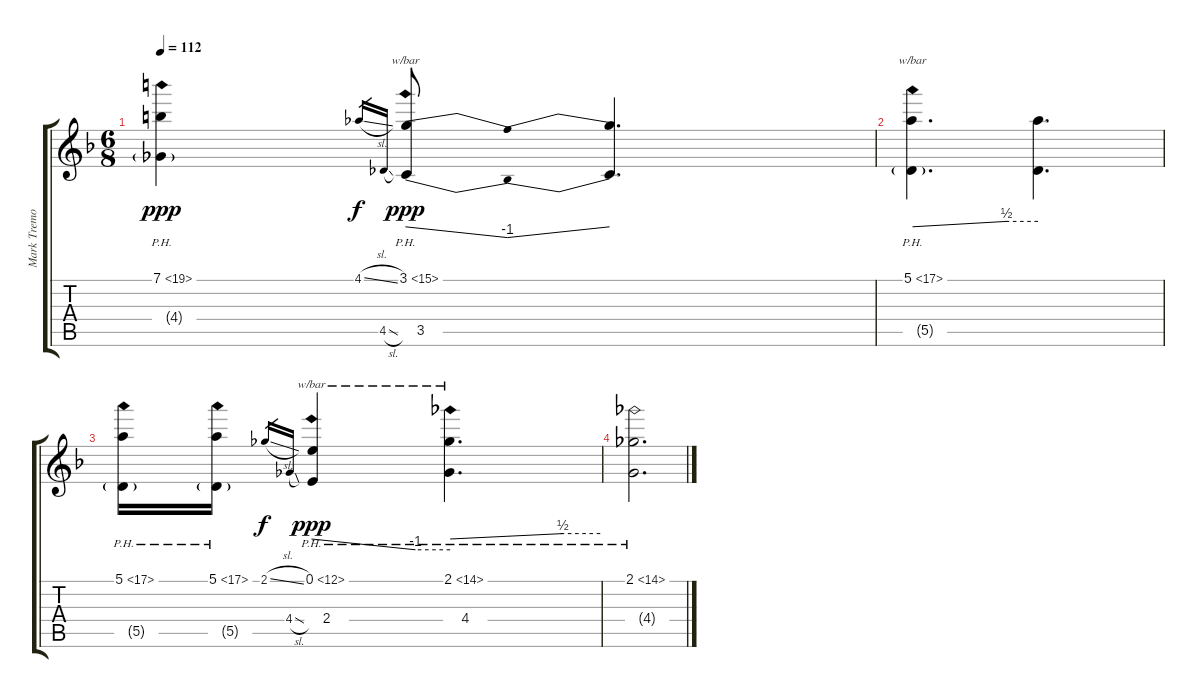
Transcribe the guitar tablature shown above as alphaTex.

\track ("Mark Tremonti (Distortion)" "Mark Tremo") {instrument distortionguitar}
\staff {score tabs}
\tuning (E4 B3 G3 D3 A2 D2) {hide}
\ts (6 8)
\tempo 112
\clef g2
\ks f
(7.1{ph 12} 4.4{g}).4{dy ppp} 4.1{sl}.16{gr dy f} 4.5{sl}.16{gr} (3.1{ph 12} 3.5).8{tbe (dip default 0 0 30 -4 60 0) dy ppp} (3.1{t} 3.5{t}).4{d} |
(5.1{ph 12} 5.5{g}).4{d tbe (custom default 0 0 45 2 60 2)} (5.1{t} 5.5{t}).4{d} |
(5.1{ph 12} 5.5{g}).16 (5.1{ph 12} 5.5{g}).16 2.1{sl}.16{gr dy f} 4.4{sl}.16{gr} (0.1{ph 12} 2.4).4{tbe (custom default 0 0 45 -4 60 -4) dy ppp} (2.1{ph 12} 4.4).4{d tbe (custom default 0 0 45 2 60 2)} |
(2.1{ph 12} 4.4{t}).2{d}
